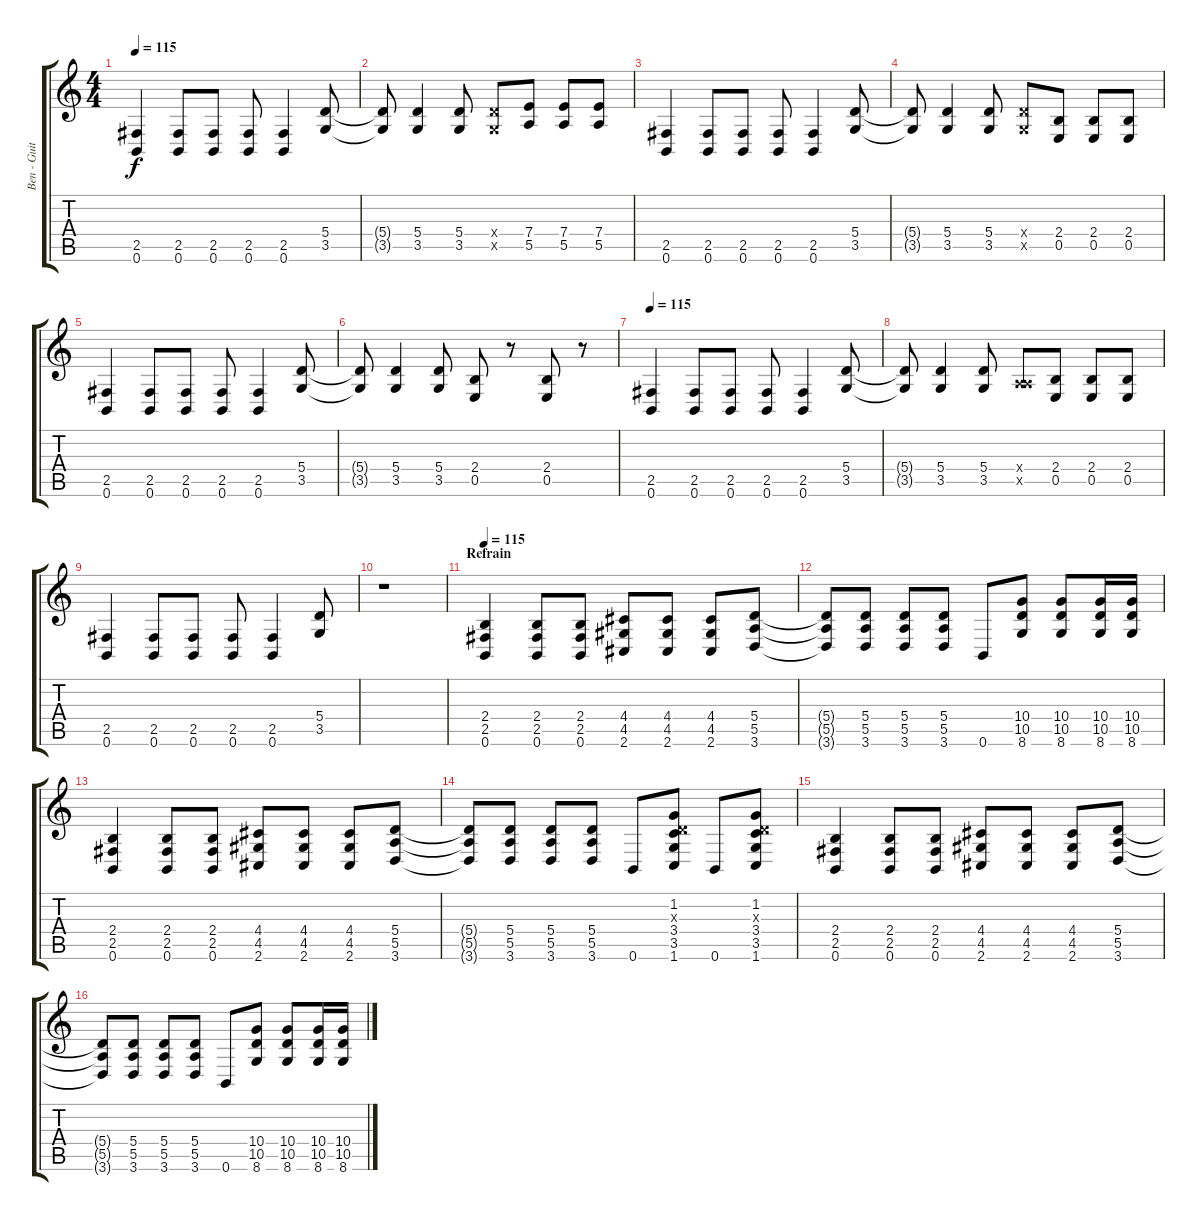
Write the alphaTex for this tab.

\track ("Ben - Guitare" "Ben - Guit") {instrument distortionguitar}
\staff {score tabs}
\tuning (B3 Gb3 D3 A2 E2 B1) {hide}
\ts (4 4)
\tempo 115
\clef g2
\ks c
(2.5 0.6).4{dy f} (2.5 0.6).8 (2.5 0.6).8 (2.5 0.6).8 (2.5 0.6).4 (5.4 3.5).8 |
(5.4{t} 3.5{t}).8 (5.4 3.5).4 (5.4 3.5).8 (5.4{x} 3.5{x}).8 (7.4 5.5).8 (7.4 5.5).8 (7.4 5.5).8 |
(2.5 0.6).4{volume 12 balance 8 instrument electricguitarjazz} (2.5 0.6).8 (2.5 0.6).8 (2.5 0.6).8 (2.5 0.6).4 (5.4 3.5).8 |
(5.4{t} 3.5{t}).8 (5.4 3.5).4 (5.4 3.5).8 (5.4{x} 3.5{x}).8 (2.4 0.5).8 (2.4 0.5).8 (2.4 0.5).8 |
(2.5 0.6).4 (2.5 0.6).8 (2.5 0.6).8 (2.5 0.6).8 (2.5 0.6).4 (5.4 3.5).8 |
(5.4{t} 3.5{t}).8 (5.4 3.5).4 (5.4 3.5).8 (2.4 0.5).8 r.8 (2.4 0.5).8 r.8 |
\section ("" "")
\tempo 115
(2.5 0.6).4{volume 14 balance 8 instrument electricguitarjazz} (2.5 0.6).8 (2.5 0.6).8 (2.5 0.6).8 (2.5 0.6).4 (5.4 3.5).8 |
(5.4{t} 3.5{t}).8 (5.4 3.5).4 (5.4 3.5).8 (0.4{x} 5.5{x}).8 (2.4 0.5).8 (2.4 0.5).8 (2.4 0.5).8 |
(2.5 0.6).4 (2.5 0.6).8 (2.5 0.6).8 (2.5 0.6).8 (2.5 0.6).4 (5.4 3.5).8 |
r.1 |
\section ("" "Refrain")
\tempo 115
(2.4 2.5 0.6).4{volume 12 balance 4 instrument distortionguitar} (2.4 2.5 0.6).8 (2.4 2.5 0.6).8 (4.4 4.5 2.6).8 (4.4 4.5 2.6).8 (4.4 4.5 2.6).8 (5.4 5.5 3.6).8 |
(5.4{t} 5.5{t} 3.6{t}).8 (5.4 5.5 3.6).8 (5.4 5.5 3.6).8 (5.4 5.5 3.6).8 0.6.8 (10.4 10.5 8.6).8 (10.4 10.5 8.6).8 (10.4 10.5 8.6).16 (10.4 10.5 8.6).16 |
(2.4 2.5 0.6).4 (2.4 2.5 0.6).8 (2.4 2.5 0.6).8 (4.4 4.5 2.6).8 (4.4 4.5 2.6).8 (4.4 4.5 2.6).8 (5.4 5.5 3.6).8 |
(5.4{t} 5.5{t} 3.6{t}).8 (5.4 5.5 3.6).8 (5.4 5.5 3.6).8 (5.4 5.5 3.6).8 0.6.8 (1.2 0.3{x} 3.4 3.5 1.6).8 0.6.8 (1.2 0.3{x} 3.4 3.5 1.6).8 |
(2.4 2.5 0.6).4{volume 12 balance 4 instrument distortionguitar} (2.4 2.5 0.6).8 (2.4 2.5 0.6).8 (4.4 4.5 2.6).8 (4.4 4.5 2.6).8 (4.4 4.5 2.6).8 (5.4 5.5 3.6).8 |
(5.4{t} 5.5{t} 3.6{t}).8 (5.4 5.5 3.6).8 (5.4 5.5 3.6).8 (5.4 5.5 3.6).8 0.6.8 (10.4 10.5 8.6).8 (10.4 10.5 8.6).8 (10.4 10.5 8.6).16 (10.4 10.5 8.6).16
